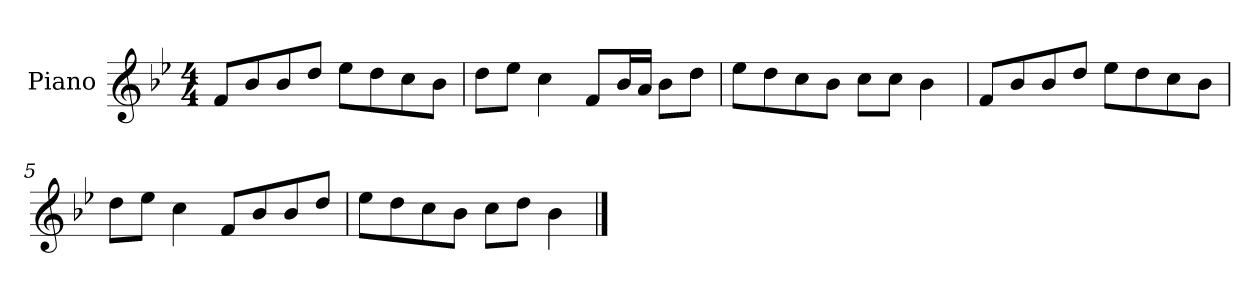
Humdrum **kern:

**kern
*part1
*staff1
*I"Piano
*I'P-no
*clefG2
*k[b-e-]
*M4/4
*MM90
=1
8f/L
8b-/
8b-/
8dd/J
8ee-\L
8dd\
8cc\
8b-\J
=2
8dd\L
8ee-\J
4cc\
8f/L
16b-/L
16a/JJ
8b-\L
8dd\J
=3
8ee-\L
8dd\
8cc\
8b-\J
8cc\L
8cc\J
4b-\
=4
8f/L
8b-/
8b-/
8dd/J
8ee-\L
8dd\
8cc\
8b-\J
=5
8dd\L
8ee-\J
4cc\
8f/L
8b-/
8b-/
8dd/J
!!LO:LB:g=z
=6
8ee-\L
8dd\
8cc\
8b-\J
8cc\L
8dd\J
4b-\
==
*-
